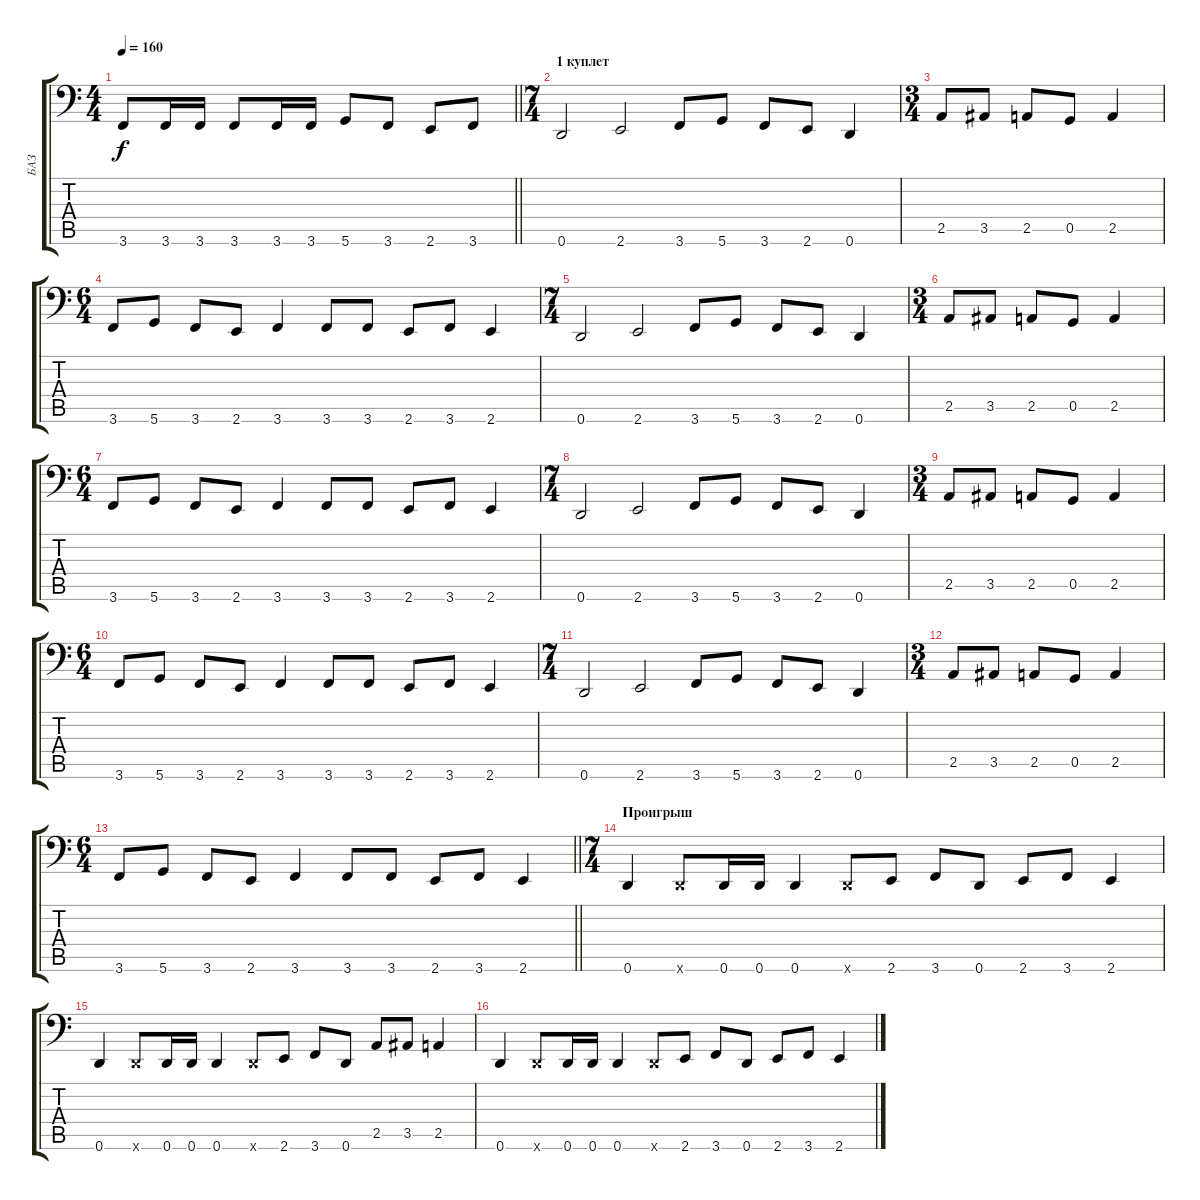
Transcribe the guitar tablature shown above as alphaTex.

\track ("БАЗ" "БАЗ") {instrument electricbassfinger}
\staff {score tabs}
\tuning (D3 A2 F2 C2 G1 D1) {hide}
\ts (4 4)
\tempo 160
\clef f4
\barLineRight lightlight
\ks c
3.6.8{dy f} 3.6.16 3.6.16 3.6.8 3.6.16 3.6.16 5.6.8 3.6.8 2.6.8 3.6.8 |
\ts (7 4)
\section ("" "1 куплет")
0.6.2 2.6.2 3.6.8 5.6.8 3.6.8 2.6.8 0.6.4 |
\ts (3 4)
2.5.8 3.5.8 2.5.8 0.5.8 2.5.4 |
\ts (6 4)
3.6.8 5.6.8 3.6.8 2.6.8 3.6.4 3.6.8 3.6.8 2.6.8 3.6.8 2.6.4 |
\ts (7 4)
0.6.2 2.6.2 3.6.8 5.6.8 3.6.8 2.6.8 0.6.4 |
\ts (3 4)
2.5.8 3.5.8 2.5.8 0.5.8 2.5.4 |
\ts (6 4)
3.6.8 5.6.8 3.6.8 2.6.8 3.6.4 3.6.8 3.6.8 2.6.8 3.6.8 2.6.4 |
\ts (7 4)
0.6.2 2.6.2 3.6.8 5.6.8 3.6.8 2.6.8 0.6.4 |
\ts (3 4)
2.5.8 3.5.8 2.5.8 0.5.8 2.5.4 |
\ts (6 4)
3.6.8 5.6.8 3.6.8 2.6.8 3.6.4 3.6.8 3.6.8 2.6.8 3.6.8 2.6.4 |
\ts (7 4)
0.6.2 2.6.2 3.6.8 5.6.8 3.6.8 2.6.8 0.6.4 |
\ts (3 4)
2.5.8 3.5.8 2.5.8 0.5.8 2.5.4 |
\ts (6 4)
\barLineRight lightlight
3.6.8 5.6.8 3.6.8 2.6.8 3.6.4 3.6.8 3.6.8 2.6.8 3.6.8 2.6.4 |
\ts (7 4)
\section ("" "Проигрыш")
0.6.4 0.6{x}.8 0.6.16 0.6.16 0.6.4 0.6{x}.8 2.6.8 3.6.8 0.6.8 2.6.8 3.6.8 2.6.4 |
0.6.4 0.6{x}.8 0.6.16 0.6.16 0.6.4 0.6{x}.8 2.6.8 3.6.8 0.6.8 2.5.8 3.5.8 2.5.4 |
0.6.4 0.6{x}.8 0.6.16 0.6.16 0.6.4 0.6{x}.8 2.6.8 3.6.8 0.6.8 2.6.8 3.6.8 2.6.4
